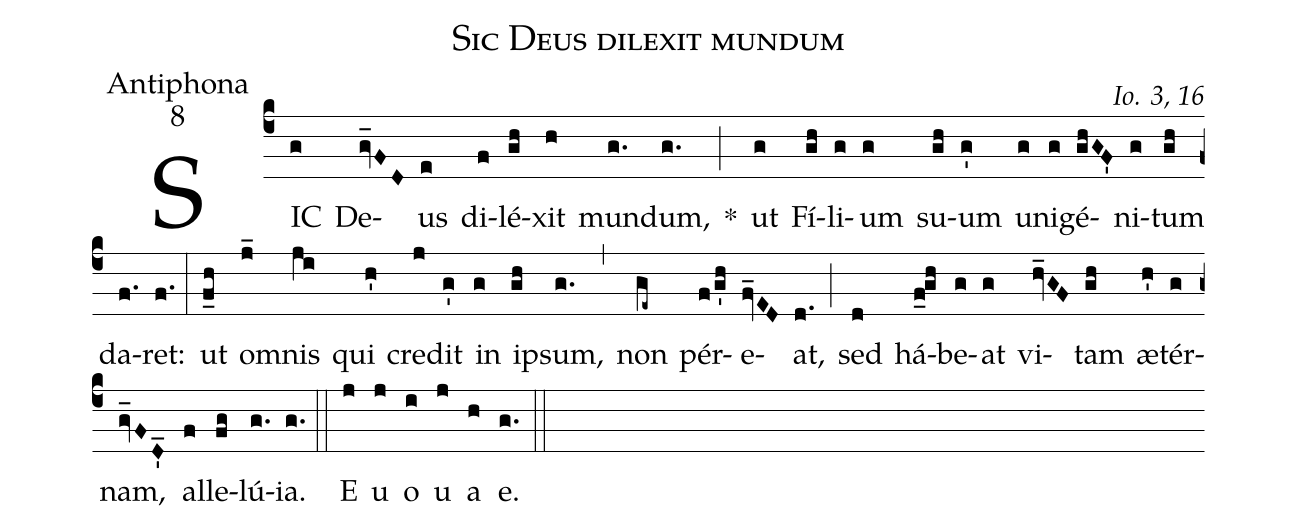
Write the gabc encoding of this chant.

name:Sic Deus dilexit mundum;
office-part:Antiphona;
mode:8;
commentary:Io. 3, 16;
%%
(c4)
SIC(g) De(gv_FD)us(e) di(f)lé(gh)xit(h) mun(g.)dum,(g.) *(;)
ut(g) Fí(gh)li(g)um(g) su(gh)um(g') u(g)ni(g)gé(ghGF')ni(g)tum(gh) da(f.)ret:(f.) (:)
ut(f_h) om(j_)nis(ji) qui(h') cre(j)dit(g') in(g) ip(gh)sum,(g.) (,)
non(ge~) pér(f/g'h)e(fv_ED)at,(d.) (;)
sed(d) há(f_0!gh)be(g)at(g) vi(hv_GF)tam(gh) æ(h')tér(g)nam,(gv_F/D'_) al(f)le(fg)lú(g.)ia.(g.) (::)
E(j) u(j) o(i) u(j) a(h) e.(g.) (::)
